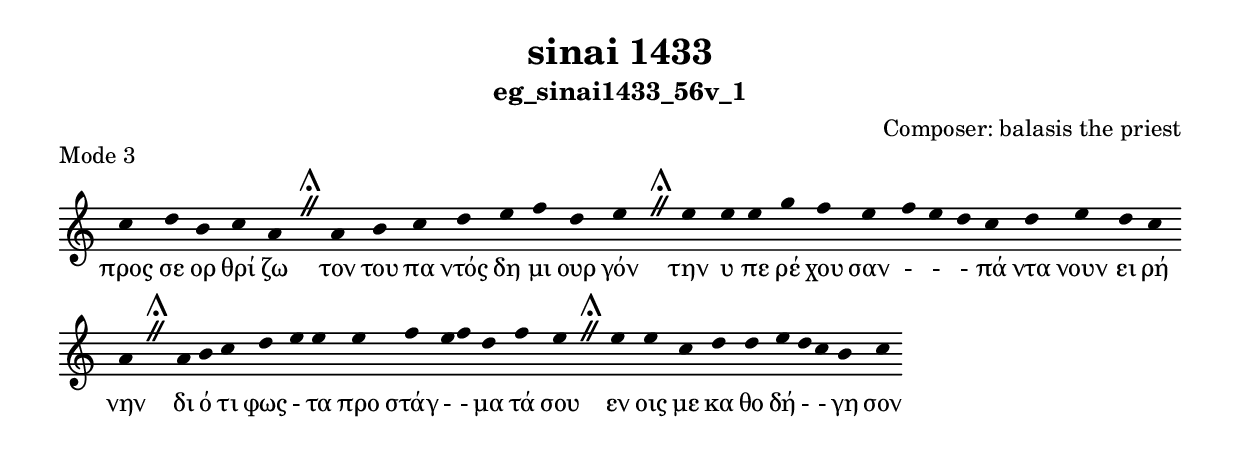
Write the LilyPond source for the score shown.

\include "gregorian.ly"

	\header {
 	  title = "sinai 1433"
	  subtitle = "eg_sinai1433_56v_1"
	  composer = "Composer: balasis the priest"
	  piece = "Mode 3"
	}

	chant = {
	  c''4 d''4 b'4 c''4 a'4 \divisioMaior
 a'4 b'4 c''4 d''4 e''4 f''4 d''4 e''4 \divisioMaior
 e''4 e''4 e''4 g''4 f''4 e''4 f''4 e''4 d''4 c''4 d''4 e''4 d''4 c''4 a'4 \divisioMaior
 a'4 b'4 c''4 d''4 e''4 e''4 e''4 f''4 e''4 f''4 d''4 f''4 e''4 \divisioMaior
 e''4 e''4 c''4 d''4 d''4 e''4 d''4 c''4 b'4 c''4\finalis
	}

	verba = \lyricmode {προς σε ορ θρί ζω 
τον του πα ντός δη μι ουρ γόν 
την υ πε ρέ χου σαν -  -  - πά ντα νουν ει ρή νην 
δι ό τι φως - τα προ στάγ -  - μα τά σου 
εν οις με κα θο δή -  - γη σον 
	}


	\score {
	  \new Staff <<
	  \new Voice = "melody" \chant
	  \new Lyrics = "one" \lyricsto melody \verba
	  >>
	  \layout {
	    \context {
	      \Staff
	      \remove "Time_signature_engraver"
	      \remove "Bar_engraver"
	    }
	    \context {
	      \Voice
	      \remove "Stem_engraver"
	    }
	  }
	}